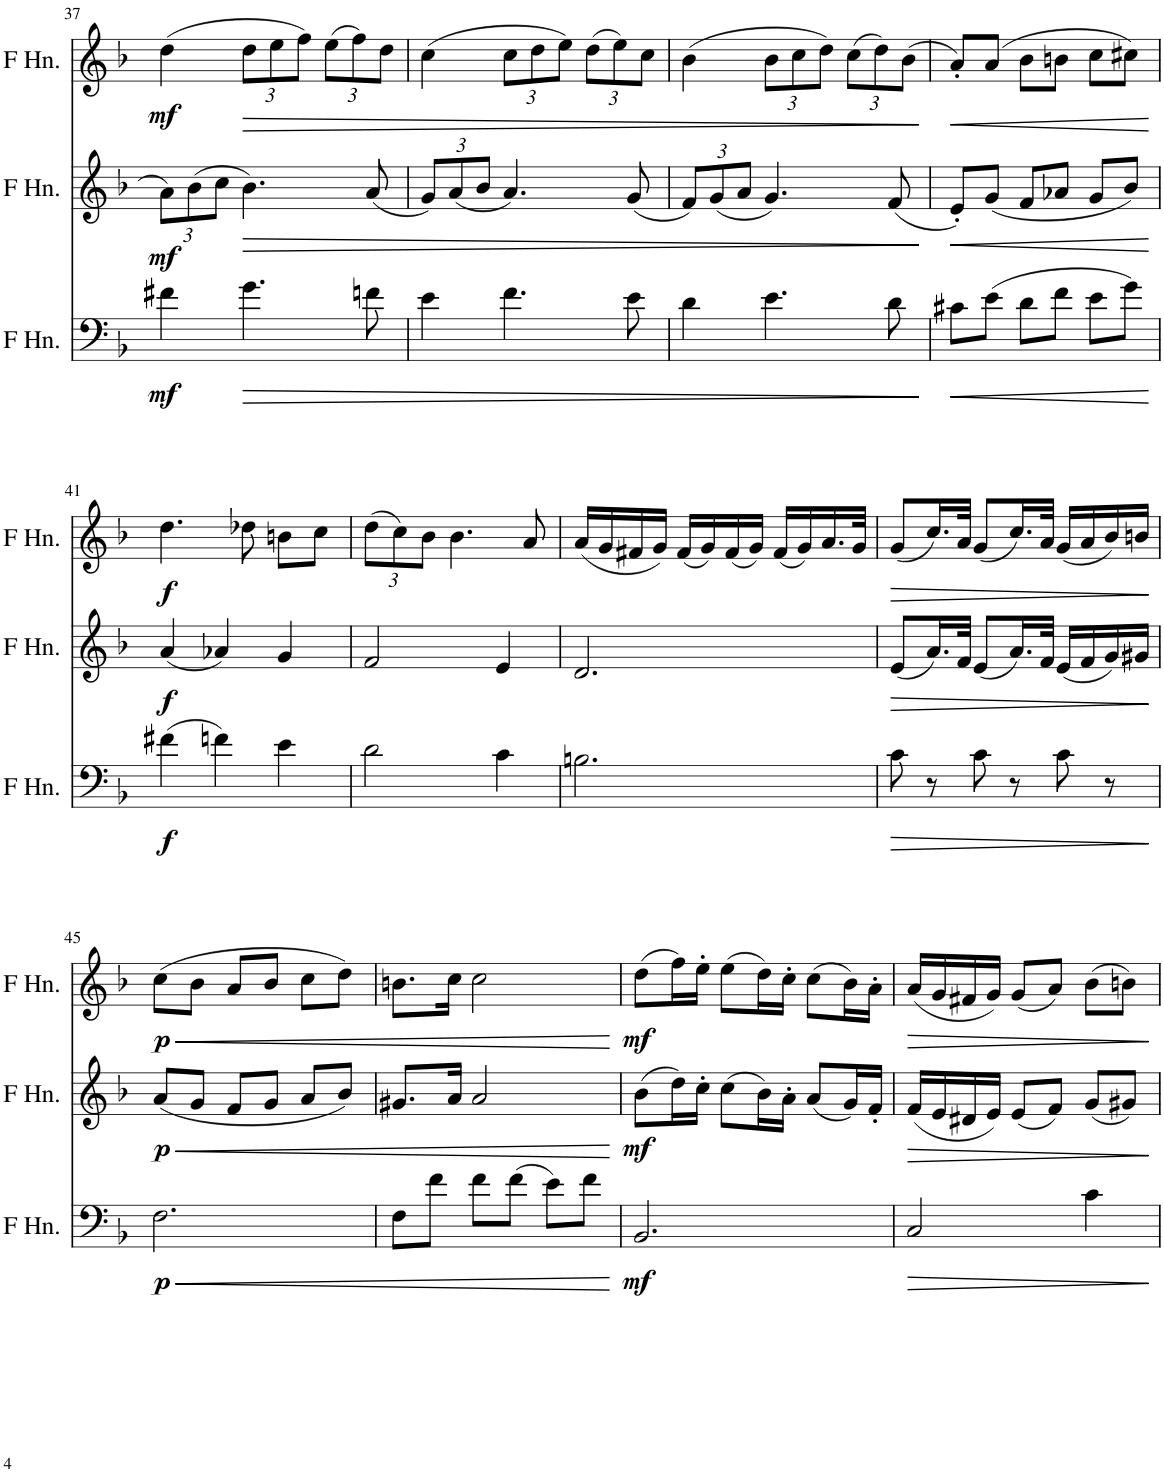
**kern	**dynam	**kern	**dynam	**kern	**dynam
*part3	*part3	*part2	*part2	*part1	*part1
*staff3	*staff3	*staff2	*staff2	*staff1	*staff1
*I"Horn in F	*	*I"Horn in F	*	*I"Horn in F	*
!!LO:PB:g=z
*clefF4	*	*clefG2	*	*clefG2	*
*Trd4c7	*	*Trd4c7	*	*Trd4c7	*
*k[b-]	*	*k[b-]	*	*k[b-]	*
*M3/4	*	*M3/4	*	*M3/4	*
*	*	*Xbrackettup	*	*	*
=37	=37	=37	=37	=37	=37
!	!LO:DY:b	!	!LO:DY:b	!	!LO:DY:b
4f#X\	mf	12a\L	mf	(4dd\	mf
.	.	(12b-\	.	.	.
.	.	12cc\J	.	.	.
!	!LO:HP:b	!	!LO:HP:b	!	!
*	*	*	*	*Xbrackettup	*
!	!	!	!	!	!LO:HP:b
4.g\	>	4.b-\)	>	12dd\L	>
.	.	.	.	12ee\	.
.	.	.	.	12ff\J)	.
.	.	.	.	(12ee\L	.
.	.	.	.	12ff\)	.
8fn\	.	(8a/	.	.	.
.	.	.	.	12dd\J	.
=38	=38	=38	=38	=38	=38
4e\	.	12g/L)	.	(4cc\	.
.	.	(12a/	.	.	.
.	.	12b-/J	.	.	.
4.f\	.	4.a/)	.	12cc\L	.
.	.	.	.	12dd\	.
.	.	.	.	12ee\J)	.
.	.	.	.	(12dd\L	.
.	.	.	.	12ee\)	.
8e\	.	(8g/	.	.	.
.	.	.	.	12cc\J	.
=39	=39	=39	=39	=39	=39
4d\	.	12f/L)	.	(4b-\	.
.	.	(12g/	.	.	.
.	.	12a/J	.	.	.
4.e\	.	4.g/)	.	12b-\L	.
.	.	.	.	12cc\	.
.	.	.	.	12dd\J)	.
.	.	.	.	(12cc\L	.
.	.	.	.	12dd\)	.
8d\	.	(8f/	.	.	.
.	.	.	.	(12b-\J	.
.	]	.	]	.	]
=40	=40	=40	=40	=40	=40
!	!LO:HP:b	!	!LO:HP:b	!	!LO:HP:b
8c#X\L	<	8e'/L)	<	8a'/L)	<
(8e\J	.	(8g/J	.	(8a/J	.
8d\L	.	8f/L	.	8b-\L	.
8f\J	.	8a-X/J	.	8bn\J	.
8e\L	.	8g/L	.	8cc\L	.
8g\J)	.	8b-/J)	.	8cc#X\J)	.
.	[	.	[	.	[
!!LO:LB:g=z
=41	=41	=41	=41	=41	=41
!	!LO:DY:b	!	!LO:DY:b	!	!LO:DY:b
(4f#X\	f	(4a/	f	4.dd\	f
4fn\)	.	4a-X/)	.	.	.
.	.	.	.	8dd-X\	.
4e\	.	4g/	.	8bn\L	.
.	.	.	.	8cc\J	.
=42	=42	=42	=42	=42	=42
2d\	.	2f/	.	(12dd\L	.
.	.	.	.	12cc\)	.
.	.	.	.	12b-\J	.
.	.	.	.	4.b-\	.
4c\	.	4e/	.	.	.
.	.	.	.	8a/	.
=43	=43	=43	=43	=43	=43
2.Bn\	.	2.d/	.	(16a/LL	.
.	.	.	.	16g/	.
.	.	.	.	16f#X/	.
.	.	.	.	16g/JJ)	.
.	.	.	.	(16f#/LL	.
.	.	.	.	16g/)	.
.	.	.	.	(16f#/	.
.	.	.	.	16g/JJ)	.
.	.	.	.	(16f#/LL	.
.	.	.	.	16g/)	.
.	.	.	.	16.a/	.
.	.	.	.	32g/JJk	.
=44	=44	=44	=44	=44	=44
!	!LO:HP:b	!	!LO:HP:b	!	!LO:HP:b
8c\	>	(8e/L	>	(8g/L	>
8r	.	16.a/L)	.	16.cc/L)	.
.	.	32f/JJk	.	32a/JJk	.
8c\	.	(8e/L	.	(8g/L	.
8r	.	16.a/L)	.	16.cc/L)	.
.	.	32f/JJk	.	32a/JJk	.
8c\	.	(16e/LL	.	(16g/LL	.
.	.	16f/	.	16a/	.
8r	.	16g/)	.	16b-/)	.
.	.	16g#X/JJ	.	16bn/JJ	.
.	]	.	]	.	]
!!LO:LB:g=z
=45	=45	=45	=45	=45	=45
!	!LO:HP:b	!	!LO:HP:b	!	!LO:HP:b
!	!LO:DY:n=1:b	!	!LO:DY:n=1:b	!	!LO:DY:n=1:b
2.F\	< p	(8a/L	< p	(8cc\L	< p
.	.	8g/J	.	8b-\J	.
.	.	8f/L	.	8a/L	.
.	.	8g/J	.	8b-/J	.
.	.	8a/L	.	8cc\L	.
.	.	8b-/J)	.	8dd\J)	.
=46	=46	=46	=46	=46	=46
8F\L	.	8.g#X/L	.	8.bn\L	.
8f\J	.	.	.	.	.
.	.	16a/Jk	.	16cc\Jk	.
8f\L	.	2a/	.	2cc\	.
(8f\J	.	.	.	.	.
8e\L)	.	.	.	.	.
8f\J	.	.	.	.	.
.	[	.	[	.	[
=47	=47	=47	=47	=47	=47
!	!LO:DY:b	!	!LO:DY:b	!	!LO:DY:b
2.BB-/	mf	(8b-\L	mf	(8dd\L	mf
.	.	16dd\L)	.	16ff\L)	.
.	.	16cc'\JJ	.	16ee'\JJ	.
.	.	(8cc\L	.	(8ee\L	.
.	.	16b-\L)	.	16dd\L)	.
.	.	16a'\JJ	.	16cc'\JJ	.
.	.	(8a/L	.	(8cc\L	.
.	.	16g/L)	.	16b-\L)	.
.	.	16f'/JJ	.	16a'\JJ	.
=48	=48	=48	=48	=48	=48
!	!LO:HP:b	!	!LO:HP:b	!	!LO:HP:b
2C/	>	(16f/LL	>	(16a/LL	>
.	.	16e/	.	16g/	.
.	.	16d#X/	.	16f#X/	.
.	.	16e/JJ)	.	16g/JJ)	.
.	.	(8e/L	.	(8g/L	.
.	.	8f/J)	.	8a/J)	.
4c\	.	(8g/L	.	(8b-\L	.
.	.	8g#X/J)	.	8bn\J)	.
.	]	.	]	.	]
=	=	=	=	=	=
*-	*-	*-	*-	*-	*-
